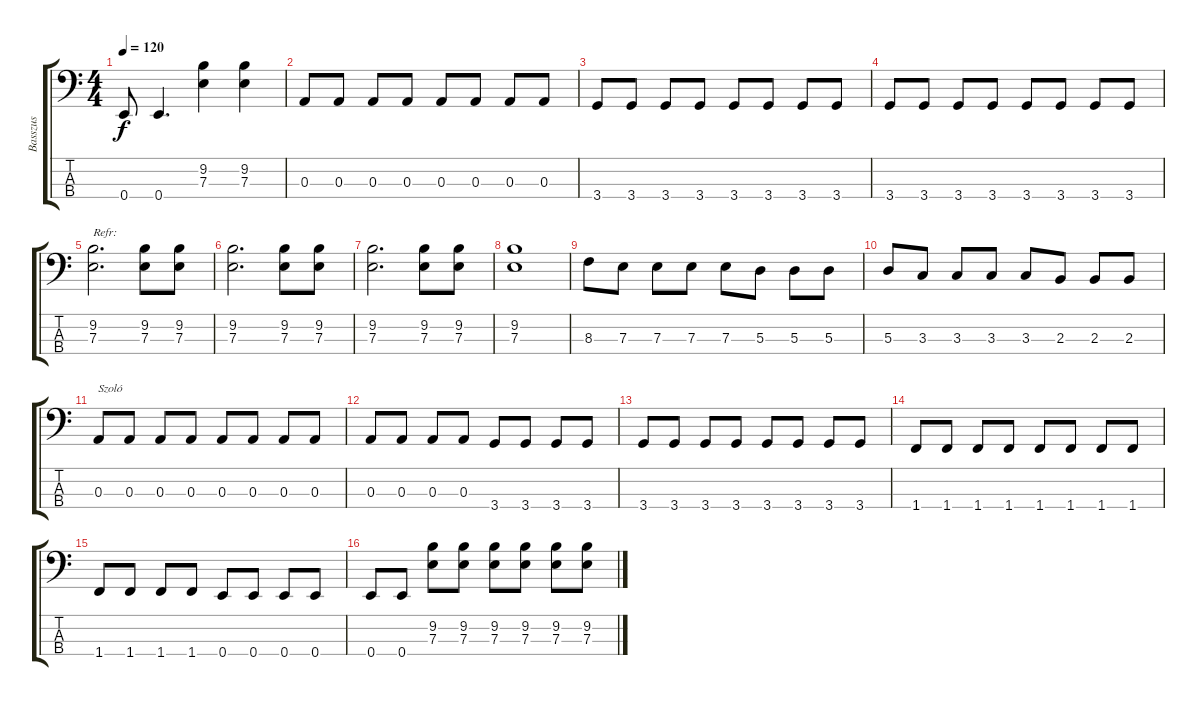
\track ("Basszus" "Basszus") {instrument electricbassfinger}
\staff {score tabs}
\tuning (G2 D2 A1 E1) {hide}
\ts (4 4)
\tempo 120
\clef f4
\ks c
0.4.8{dy f} 0.4.4{d} (9.2 7.3).4 (9.2 7.3).4 |
0.3.8 0.3.8 0.3.8 0.3.8 0.3.8 0.3.8 0.3.8 0.3.8 |
3.4.8 3.4.8 3.4.8 3.4.8 3.4.8 3.4.8 3.4.8 3.4.8 |
3.4.8 3.4.8 3.4.8 3.4.8 3.4.8 3.4.8 3.4.8 3.4.8 |
(9.2 7.3).2{d txt "Refr:"} (9.2 7.3).8 (9.2 7.3).8 |
(9.2 7.3).2{d} (9.2 7.3).8 (9.2 7.3).8 |
(9.2 7.3).2{d} (9.2 7.3).8 (9.2 7.3).8 |
(9.2 7.3).1 |
8.3.8 7.3.8 7.3.8 7.3.8 7.3.8 5.3.8 5.3.8 5.3.8 |
5.3.8 3.3.8 3.3.8 3.3.8 3.3.8 2.3.8 2.3.8 2.3.8 |
0.3.8{txt "Szoló"} 0.3.8 0.3.8 0.3.8 0.3.8 0.3.8 0.3.8 0.3.8 |
0.3.8 0.3.8 0.3.8 0.3.8 3.4.8 3.4.8 3.4.8 3.4.8 |
3.4.8 3.4.8 3.4.8 3.4.8 3.4.8 3.4.8 3.4.8 3.4.8 |
1.4.8 1.4.8 1.4.8 1.4.8 1.4.8 1.4.8 1.4.8 1.4.8 |
1.4.8 1.4.8 1.4.8 1.4.8 0.4.8 0.4.8 0.4.8 0.4.8 |
0.4.8 0.4.8 (9.2 7.3).8 (9.2 7.3).8 (9.2 7.3).8 (9.2 7.3).8 (9.2 7.3).8 (9.2 7.3).8
